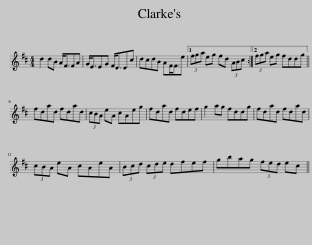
X:1
L:1/8
M:4/4
I:linebreak $
K:D
V:1 treble
V:1
 d2 dB A<FFA | G<EEG F<DDc | dcdB AF<Fe |1 (3fga eg fd (3ABc :|2 (3fga eg fddg ||$ %5
 fdad fdad | (3cBA eA cAeg | fdad fdef | g2 ag fddg | fdad fdad |$ %10
 (3cBA eA cAeA | (3Bcd (3cde dfef | gbag (3fed ec || %13
